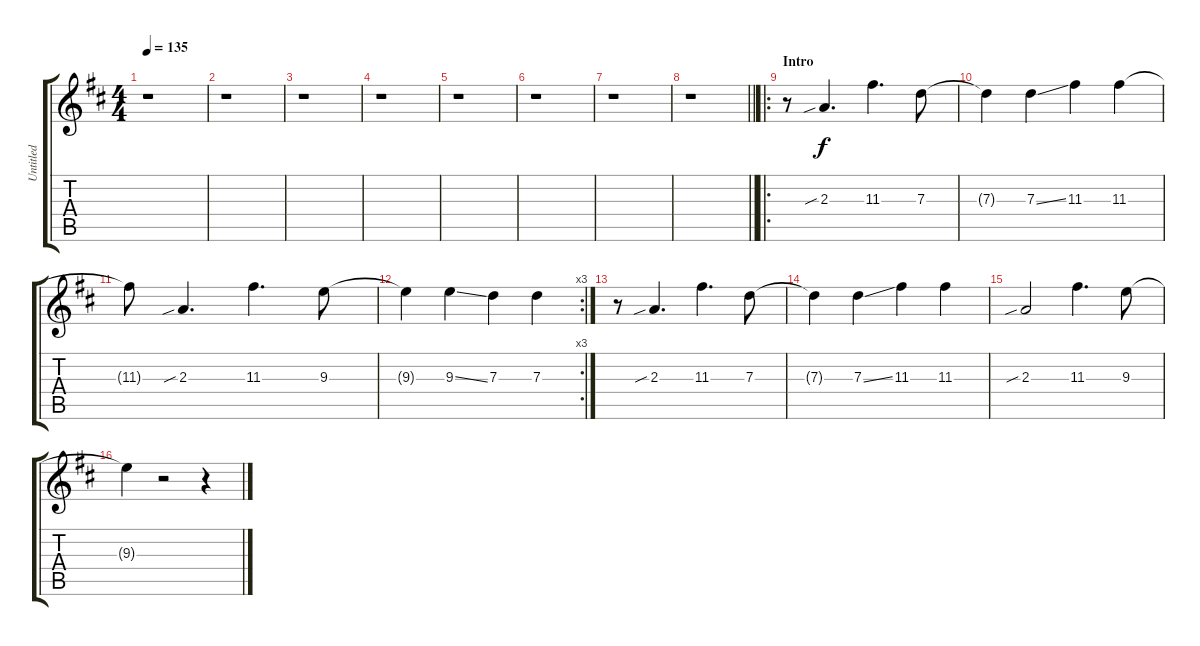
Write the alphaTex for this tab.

\track ("Untitled" "Untitled") {instrument acousticguitarsteel}
\staff {score tabs}
\tuning (E4 B3 G3 D3 A2 E2) {hide}
\ts (4 4)
\tempo 135
\clef g2
\ks d
r.1{dy f instrument acousticguitarsteel} |
r.1 |
r.1 |
r.1 |
r.1 |
r.1 |
r.1 |
\barLineRight lightlight
r.1 |
\ro
\section ("" "Intro")
r.8 2.3{sib}.4{d} 11.3.4{d} 7.3.8 |
7.3{t}.4 7.3{ss}.4 11.3.4 11.3.4 |
11.3{t}.8 2.3{sib}.4{d} 11.3.4{d} 9.3.8 |
\rc 3
9.3{t}.4 9.3{ss}.4 7.3.4 7.3.4 |
r.8 2.3{sib}.4{d} 11.3.4{d} 7.3.8 |
7.3{t}.4 7.3{ss}.4 11.3.4 11.3.4 |
2.3{sib}.2 11.3.4{d} 9.3.8 |
9.3{t}.4 r.2 r.4
